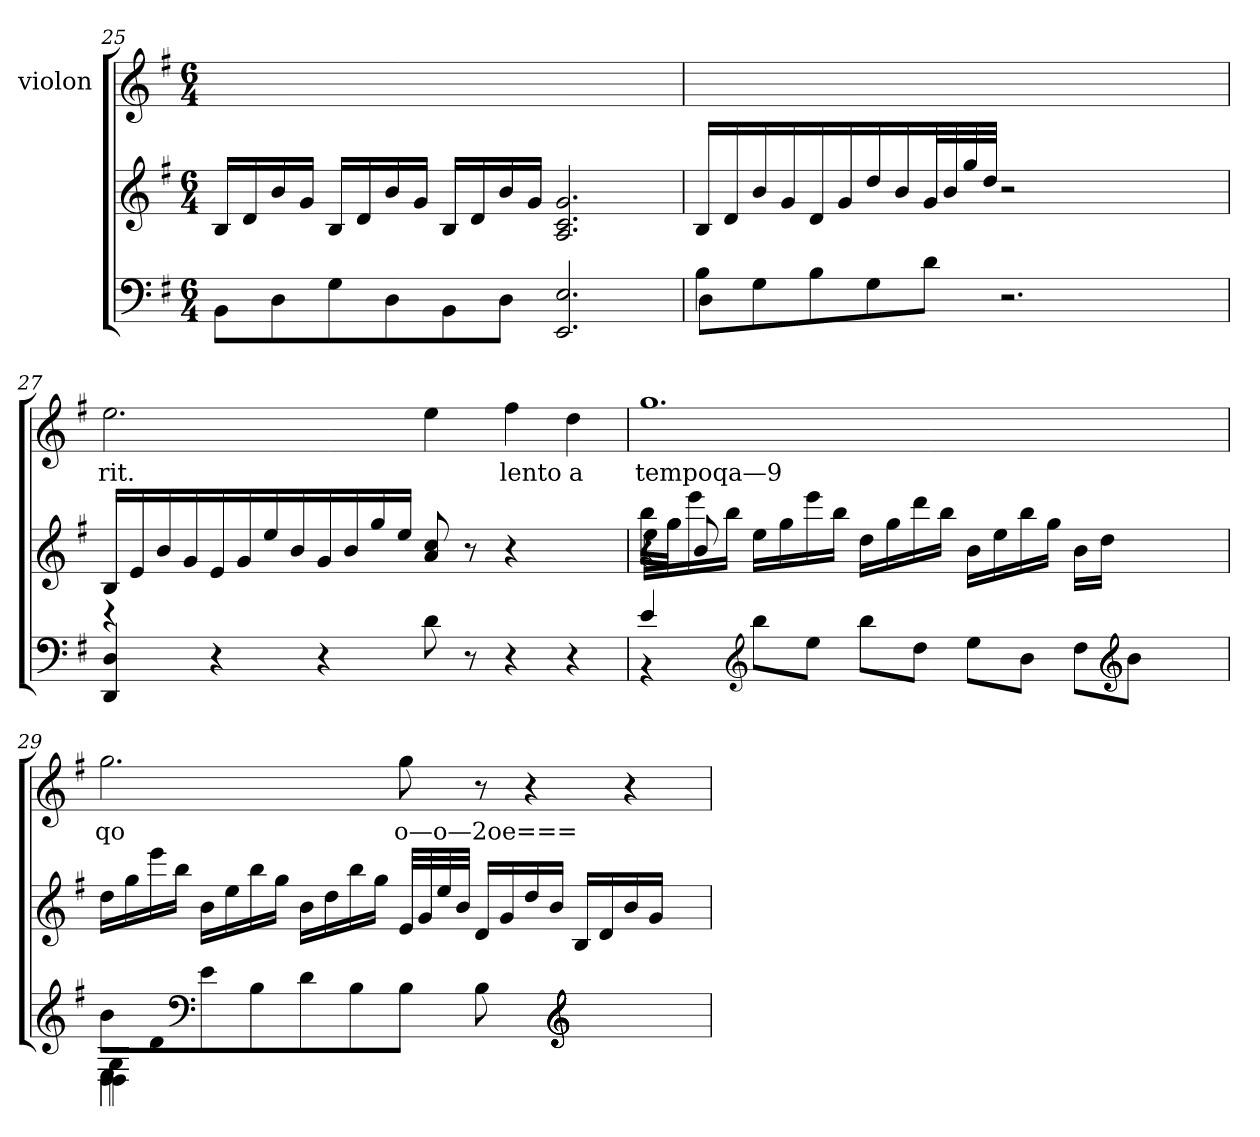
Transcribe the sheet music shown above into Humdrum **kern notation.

**kern	**kern	**kern	**text
*part3	*part2	*part1	*part1
*staff3	*staff2	*staff1	*staff1
*	*	*I"violon	*
!!LO:LB:g=z
*clefF4	*clefG2	*clefG2	*
*k[f#]	*k[f#]	*k[f#]	*
*M6/4	*M6/4	*M6/4	*
=25	=25	=25	=25
8BBi\L	16Bj/LL	1.ryy	.
.	16dj/	.	.
8Di\	16bj/	.	.
.	16gj/JJ	.	.
8Gi\	16Bj/LL	.	.
.	16dj/	.	.
8Di\	16bj/	.	.
.	16gj/JJ	.	.
8BBi\	16Bj/LL	.	.
.	16dj/	.	.
8Di\J	16bj/	.	.
.	16gj/JJ	.	.
2.Ei/ 2.EEi/	2.gj/ 2.cj/ 2.Aj/	.	.
=26	=26	=26	=26
*^	*	*	*
4BZ\	8Di\L	16Bj/LL	1.ryy	.
.	.	16dj/	.	.
.	8Gi\	16bj/	.	.
.	.	16gj/	.	.
1ryy	8Bi\	16dj/	.	.
.	.	16gj/	.	.
.	8Gi\	16ddj/	.	.
.	.	16bj/	.	.
.	8di\J	32gj/L	.	.
.	.	32bj/	.	.
.	.	32ggj/	.	.
.	.	32ddj/JJJ	.	.
.	2.r	2r	.	.
.	.	4.ryy	.	.
4ryy	.	.	.	.
.	8ryy	.	.	.
!!LO:LB:g=z
=27	=27	=27	=27	=27
4r	4Di/ 4DDi/	16Bj/LL	2.eej\	rit.
.	.	16ej/	.	.
.	.	16bj/	.	.
.	.	16gj/	.	.
1ryy	4r	16ej/	.	.
.	.	16gj/	.	.
.	.	16eej/	.	.
.	.	16bj/	.	.
.	4r	16gj/	.	.
.	.	16bj/	.	.
.	.	16ggj/	.	.
.	.	16eej/JJ	.	.
.	8di\	8ccj/ 8aj/	4eej\	.
.	8r	8r	.	.
.	4r	4r	4ff#j\	lento
4ryy	4r	4ryy	4ddj\	a
=28	=28	=28	=28	=28
*	*	*^	*	*
*	*	*	*^	*	*
8eV/J	4r	4r	16bbZ\LL	16eeN\LL	1.ggj/	tempoqa—9
.	.	.	16ggZ\JJ	16ggN\	.	.
1ryy	.	.	8bZ/	16eeeN\	.	.
.	.	.	.	16bbN\JJ	.	.
*clefG2	*	*	*	*	*	*
.	8bbi\L	16eej\LL	1ryy	1ryy	.	.
.	.	16ggj\	.	.	.	.
.	8eei\J	16eeej\	.	.	.	.
.	.	16bbj\JJ	.	.	.	.
.	8bbi\L	16ddj\LL	.	.	.	.
.	.	16ggj\	.	.	.	.
.	8ddi\J	16dddj\	.	.	.	.
.	.	16bbj\JJ	.	.	.	.
.	8eei\L	16bj\LL	.	.	.	.
.	.	16eej\	.	.	.	.
.	8bi\J	16bbj\	.	.	.	.
.	.	16ggj\JJ	.	.	.	.
.	8ddi\L	16bj\LL	.	.	.	.
.	.	16ddj\JJ	.	.	.	.
*clefG2	*	*	*	*	*	*
4.ryy	8bi\J	4.ryy	.	.	.	.
.	4ryy	.	4ryy	4ryy	.	.
*	*	*v	*v	*v	*	*
!!LO:LB:g=z
=29	=29	=29	=29	=29
*^	*^	*	*	*
*	*	*^	*	*	*	*
8EZ\J	8DN\J	8GV\J	8D\J	8bi/L	16ddj\LL	2.ggj\	qo
.	.	.	.	.	16ggj\	.	.
1ryy	1ryy	1ryy	1ryy	8di/J	16eeej\JJ	.	.
.	.	.	.	.	16bbj\JJ	.	.
*clefF4	*	*	*	*	*	*	*
.	.	.	.	8ei\L	16bj\LL	.	.
.	.	.	.	.	16eej\	.	.
.	.	.	.	8Bi\J	16bbj\	.	.
.	.	.	.	.	16ggj\JJ	.	.
.	.	.	.	8di\L	16bj\LL	.	.
.	.	.	.	.	16ddj\	.	.
.	.	.	.	8Bi\J	16bbj\	.	.
.	.	.	.	.	16ggj\JJ	.	.
.	.	.	.	8Bi\J	32ej/LLL	8ggj\	o—o—2oe===
.	.	.	.	.	32gj/	.	.
.	.	.	.	.	32eej/	.	.
.	.	.	.	.	32bj/JJJ	.	.
.	.	.	.	8Bi\	16dj/LL	8r	.
.	.	.	.	.	16gj/	.	.
.	.	.	.	2ryy	16ddj/	4r	.
.	.	.	.	.	16bj/JJ	.	.
*clefG2	*	*	*	*	*	*	*
4.ryy	4.ryy	4.ryy	4.ryy	.	16Bj/LL	.	.
.	.	.	.	.	16dj/	.	.
.	.	.	.	.	16bj/	4r	.
.	.	.	.	.	16gj/JJ	.	.
.	.	.	.	.	8ryy	.	.
*v	*v	*v	*v	*v	*	*	*
=	=	=	=
*-	*-	*-	*-
